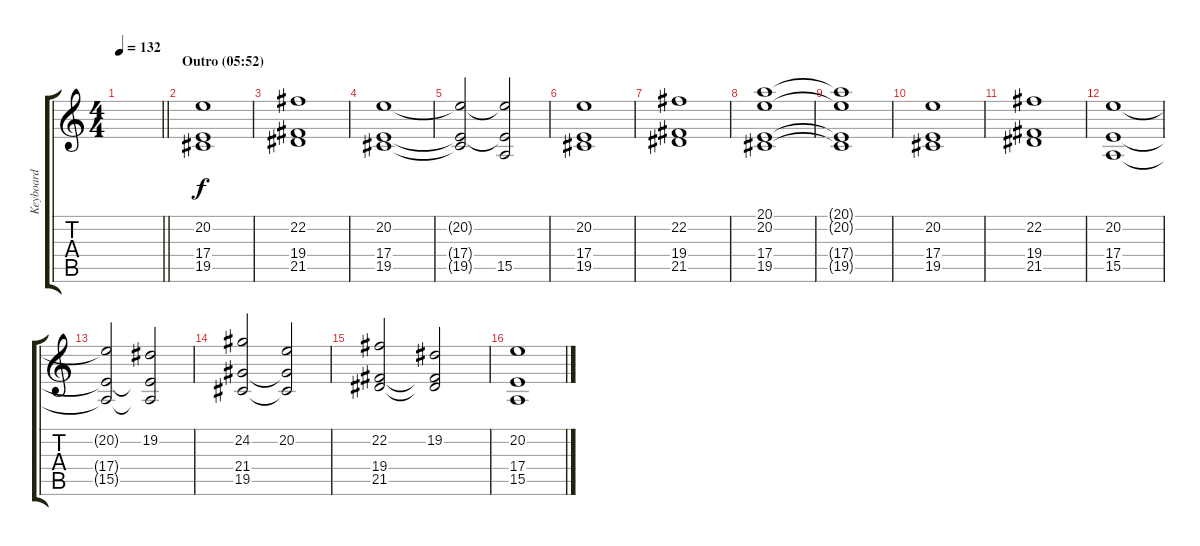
\track ("Keyboard" "Keyboard") {instrument stringensemble2}
\staff {score tabs}
\tuning (Db4 Ab3 E3 B2 Gb2 Db2) {hide}
\ts (4 4)
\tempo 132
\clef g2
\barLineRight lightlight
\ks c
|
\section ("" "Outro (05:52)")
(20.2 17.4 19.5).1{volume 14} |
(22.2 19.4 21.5).1 |
(20.2 17.4 19.5).1 |
(20.2{t} 17.4{t} 19.5{t}).2 (20.2{t} 17.4{t} 15.5).2 |
(20.2 17.4 19.5).1 |
(22.2 19.4 21.5).1 |
(20.1 20.2 17.4 19.5).1 |
(20.1{t} 20.2{t} 17.4{t} 19.5{t}).1 |
(20.2 17.4 19.5).1 |
(22.2 19.4 21.5).1 |
(20.2 17.4 15.5).1 |
(20.2{t} 17.4{t} 15.5{t}).2 (19.2 17.4{t} 15.5{t}).2 |
(24.2 21.4 19.5).2 (20.2 21.4{t} 19.5{t}).2 |
(22.2 19.4 21.5).2 (19.2 19.4{t} 21.5{t}).2 |
(20.2 17.4 15.5).1
